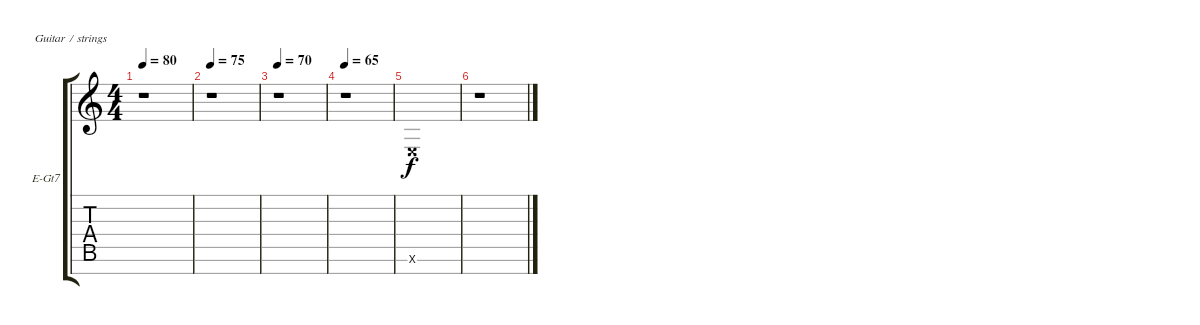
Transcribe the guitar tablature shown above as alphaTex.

\bracketExtendMode groupsimilarinstruments
\firstSystemTrackNameOrientation horizontal
\otherSystemsTrackNameOrientation horizontal
\track ("Adam Jones 2" "E-Gt7") {instrument distortionguitar}
\staff {score tabs}
\tuning (E4 B3 G3 D3 A2 E2 B1)
\ts (4 4)
\tempo 80
\clef g2
\ks c
r.1{dy f} |
\tempo 75
r.1 |
\tempo 70
r.1 |
\tempo 65
r.1 |
0.6{x}.1 |
r.1
